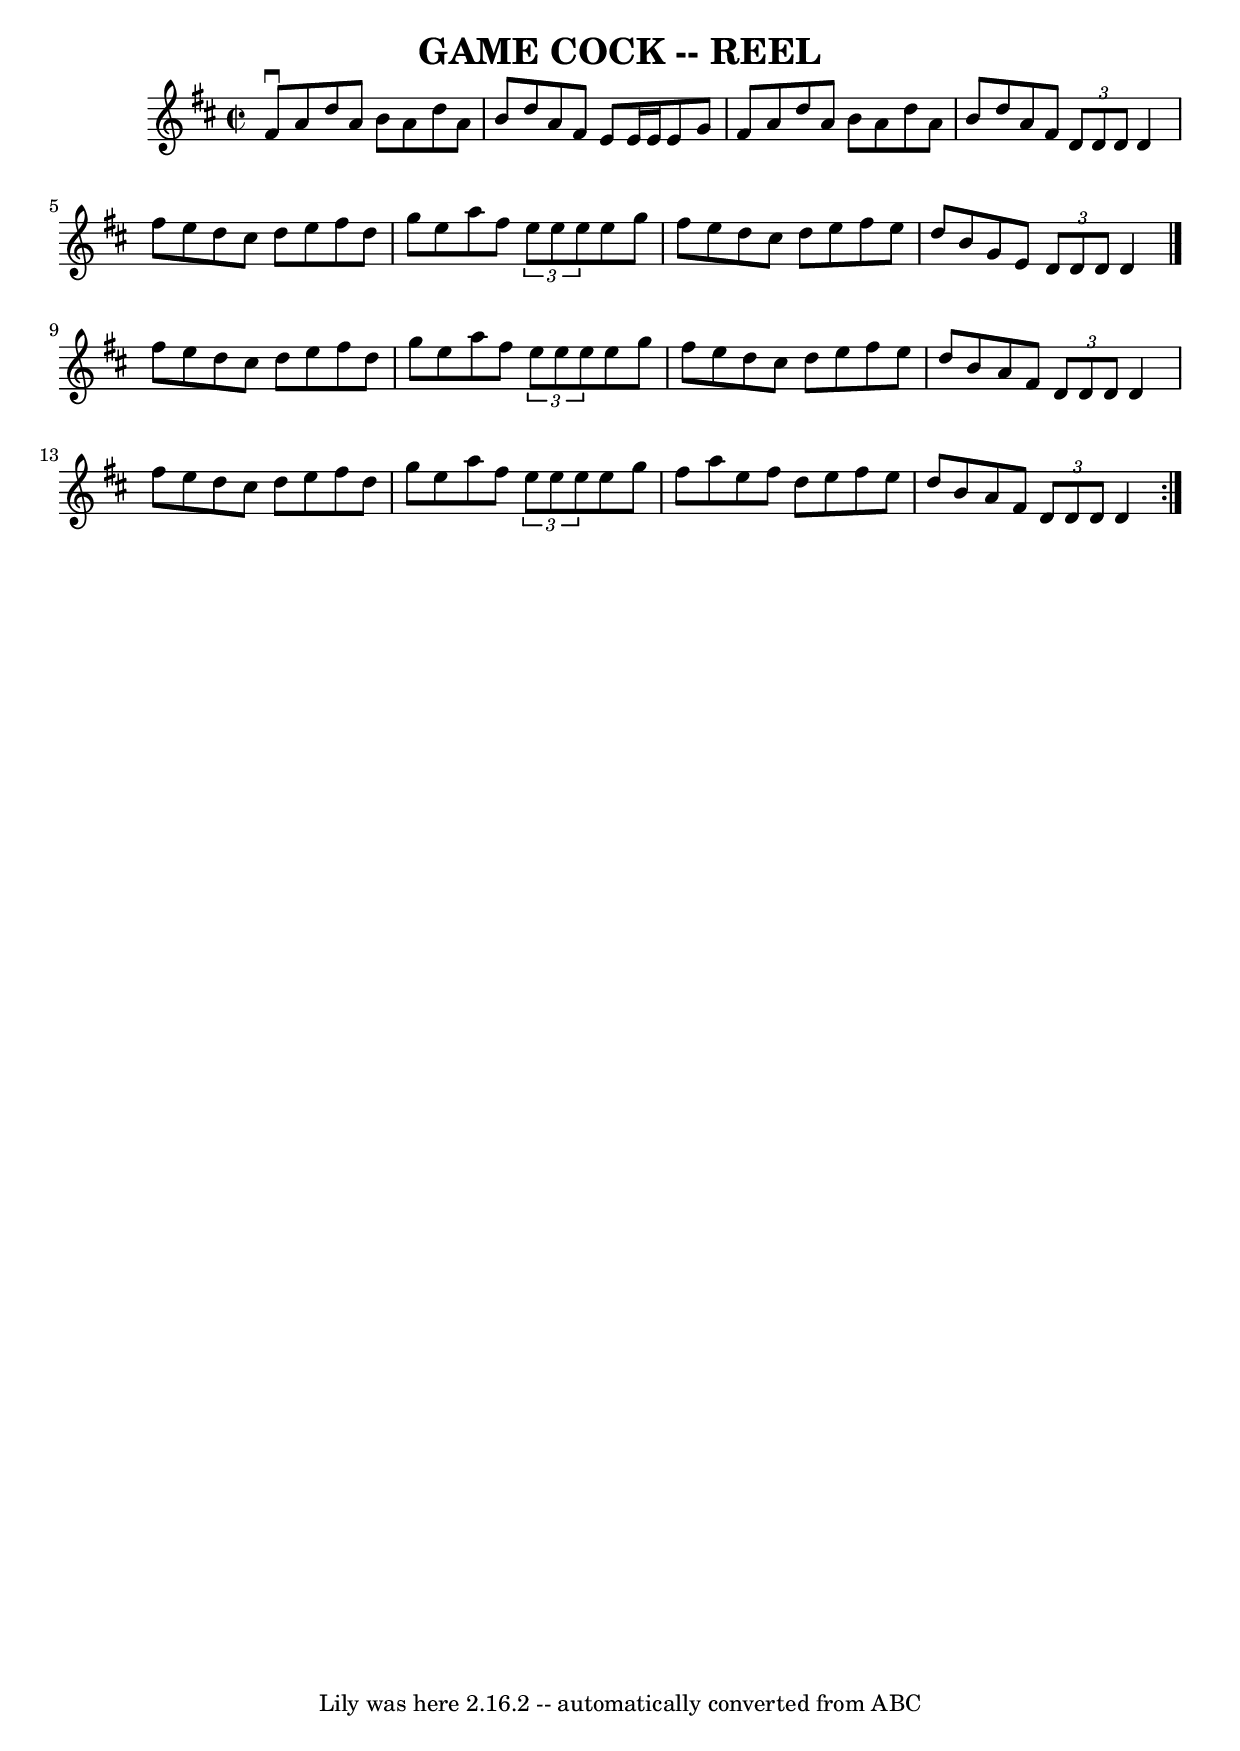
\version "2.16.2"
\include "Mammoth.ily"
\header {
	%% book = "Ryan's Mammoth Collection of Fiddle Tunes"
	crossRefNumber = "1"
	footnotes = ""
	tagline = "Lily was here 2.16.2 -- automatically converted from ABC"
	title = "GAME COCK -- REEL"
}
voicedefault =  {


\repeat volta 2 {
\override Staff.TimeSignature #'style = #'C
 \time 2/2 
\key d \major fis'8^\downbow a'8 d''8 a'8 b'8 a'8   
 d''8 a'8    |
 b'8 d''8 a'8 fis'8 e'8 e'16 e'16   
 e'8 g'8    |
 fis'8 a'8 d''8 a'8 b'8 a'8 d''8    
a'8    |
 b'8 d''8 a'8 fis'8    \times 2/3 { d'8 d'8    
d'8  } d'4    |
 fis''8 e''8 d''8 cis''8 d''8 e''8   
 fis''8 d''8    |
 g''8 e''8 a''8 fis''8    \times 2/3 {   
e''8 e''8 e''8  } e''8 g''8    |
 fis''8 e''8 d''8    
cis''8 d''8 e''8 fis''8 e''8    |
 d''8 b'8 g'8    
e'8    \times 2/3 { d'8 d'8 d'8  } d'4    \bar "|." fis''8    
e''8 d''8 cis''8 d''8 e''8 fis''8 d''8    |
 g''8    
e''8 a''8 fis''8    \times 2/3 { e''8 e''8 e''8  } e''8 g''8 
   |
 fis''8 e''8 d''8 cis''8 d''8 e''8 fis''8    
e''8    |
 d''8 b'8 a'8 fis'8    \times 2/3 { d'8 d'8    
d'8  } d'4    |
 fis''8 e''8 d''8 cis''8 d''8 e''8   
 fis''8 d''8    |
 g''8 e''8 a''8 fis''8    \times 2/3 {   
e''8 e''8 e''8  } e''8 g''8    |
 fis''8 a''8 e''8    
fis''8 d''8 e''8 fis''8 e''8    |
 d''8 b'8 a'8    
fis'8    \times 2/3 { d'8 d'8 d'8  } d'4    }   
}

\score{
    <<

	\context Staff="default"
	{
	    \voicedefault 
	}

    >>
	\layout {
	}
	\midi {}
}
